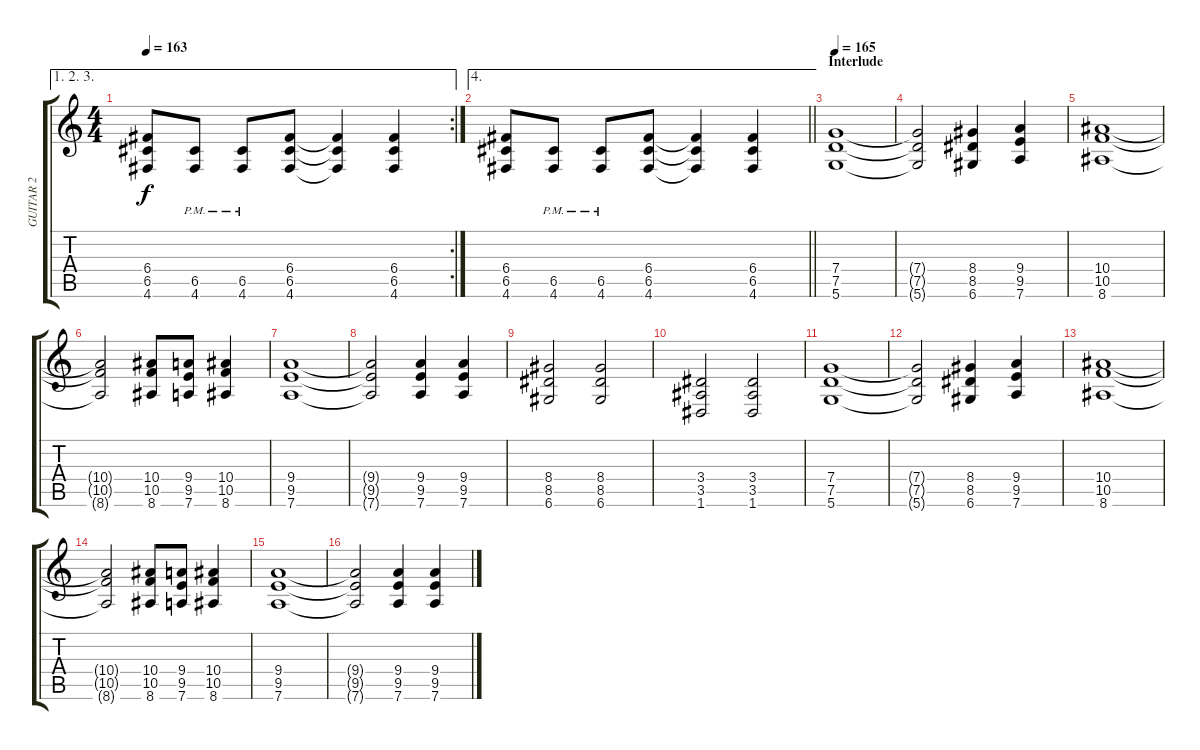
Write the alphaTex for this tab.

\track ("GUITAR 2" "GUITAR 2") {instrument overdrivenguitar}
\staff {score tabs}
\tuning (D4 A3 F3 C3 G2 D2) {hide}
\ae (1 2 3)
\rc 2
\ts (4 4)
\tempo 163
\clef g2
\ks c
(6.4 6.5 4.6).8{dy f} (6.5{pm} 4.6{pm}).8 (6.5{pm} 4.6{pm}).8 (6.4 6.5 4.6).8 (6.4{t} 6.5{t} 4.6{t}).4 (6.4 6.5 4.6).4 |
\ae 4
\barLineRight lightlight
(6.4 6.5 4.6).8 (6.5{pm} 4.6{pm}).8 (6.5{pm} 4.6{pm}).8 (6.4 6.5 4.6).8 (6.4{t} 6.5{t} 4.6{t}).4 (6.4 6.5 4.6).4 |
\section ("" "Interlude")
\tempo 165
(7.4 7.5 5.6).1 |
(7.4{t} 7.5{t} 5.6{t}).2 (8.4 8.5 6.6).4 (9.4 9.5 7.6).4 |
(10.4 10.5 8.6).1 |
(10.4{t} 10.5{t} 8.6{t}).2 (10.4 10.5 8.6).8 (9.4 9.5 7.6).8 (10.4 10.5 8.6).4 |
(9.4 9.5 7.6).1 |
(9.4{t} 9.5{t} 7.6{t}).2 (9.4 9.5 7.6).4 (9.4 9.5 7.6).4 |
(8.4 8.5 6.6).2 (8.4 8.5 6.6).2 |
(3.4 3.5 1.6).2 (3.4 3.5 1.6).2 |
(7.4 7.5 5.6).1 |
(7.4{t} 7.5{t} 5.6{t}).2 (8.4 8.5 6.6).4 (9.4 9.5 7.6).4 |
(10.4 10.5 8.6).1 |
(10.4{t} 10.5{t} 8.6{t}).2 (10.4 10.5 8.6).8 (9.4 9.5 7.6).8 (10.4 10.5 8.6).4 |
(9.4 9.5 7.6).1 |
(9.4{t} 9.5{t} 7.6{t}).2 (9.4 9.5 7.6).4 (9.4 9.5 7.6).4
